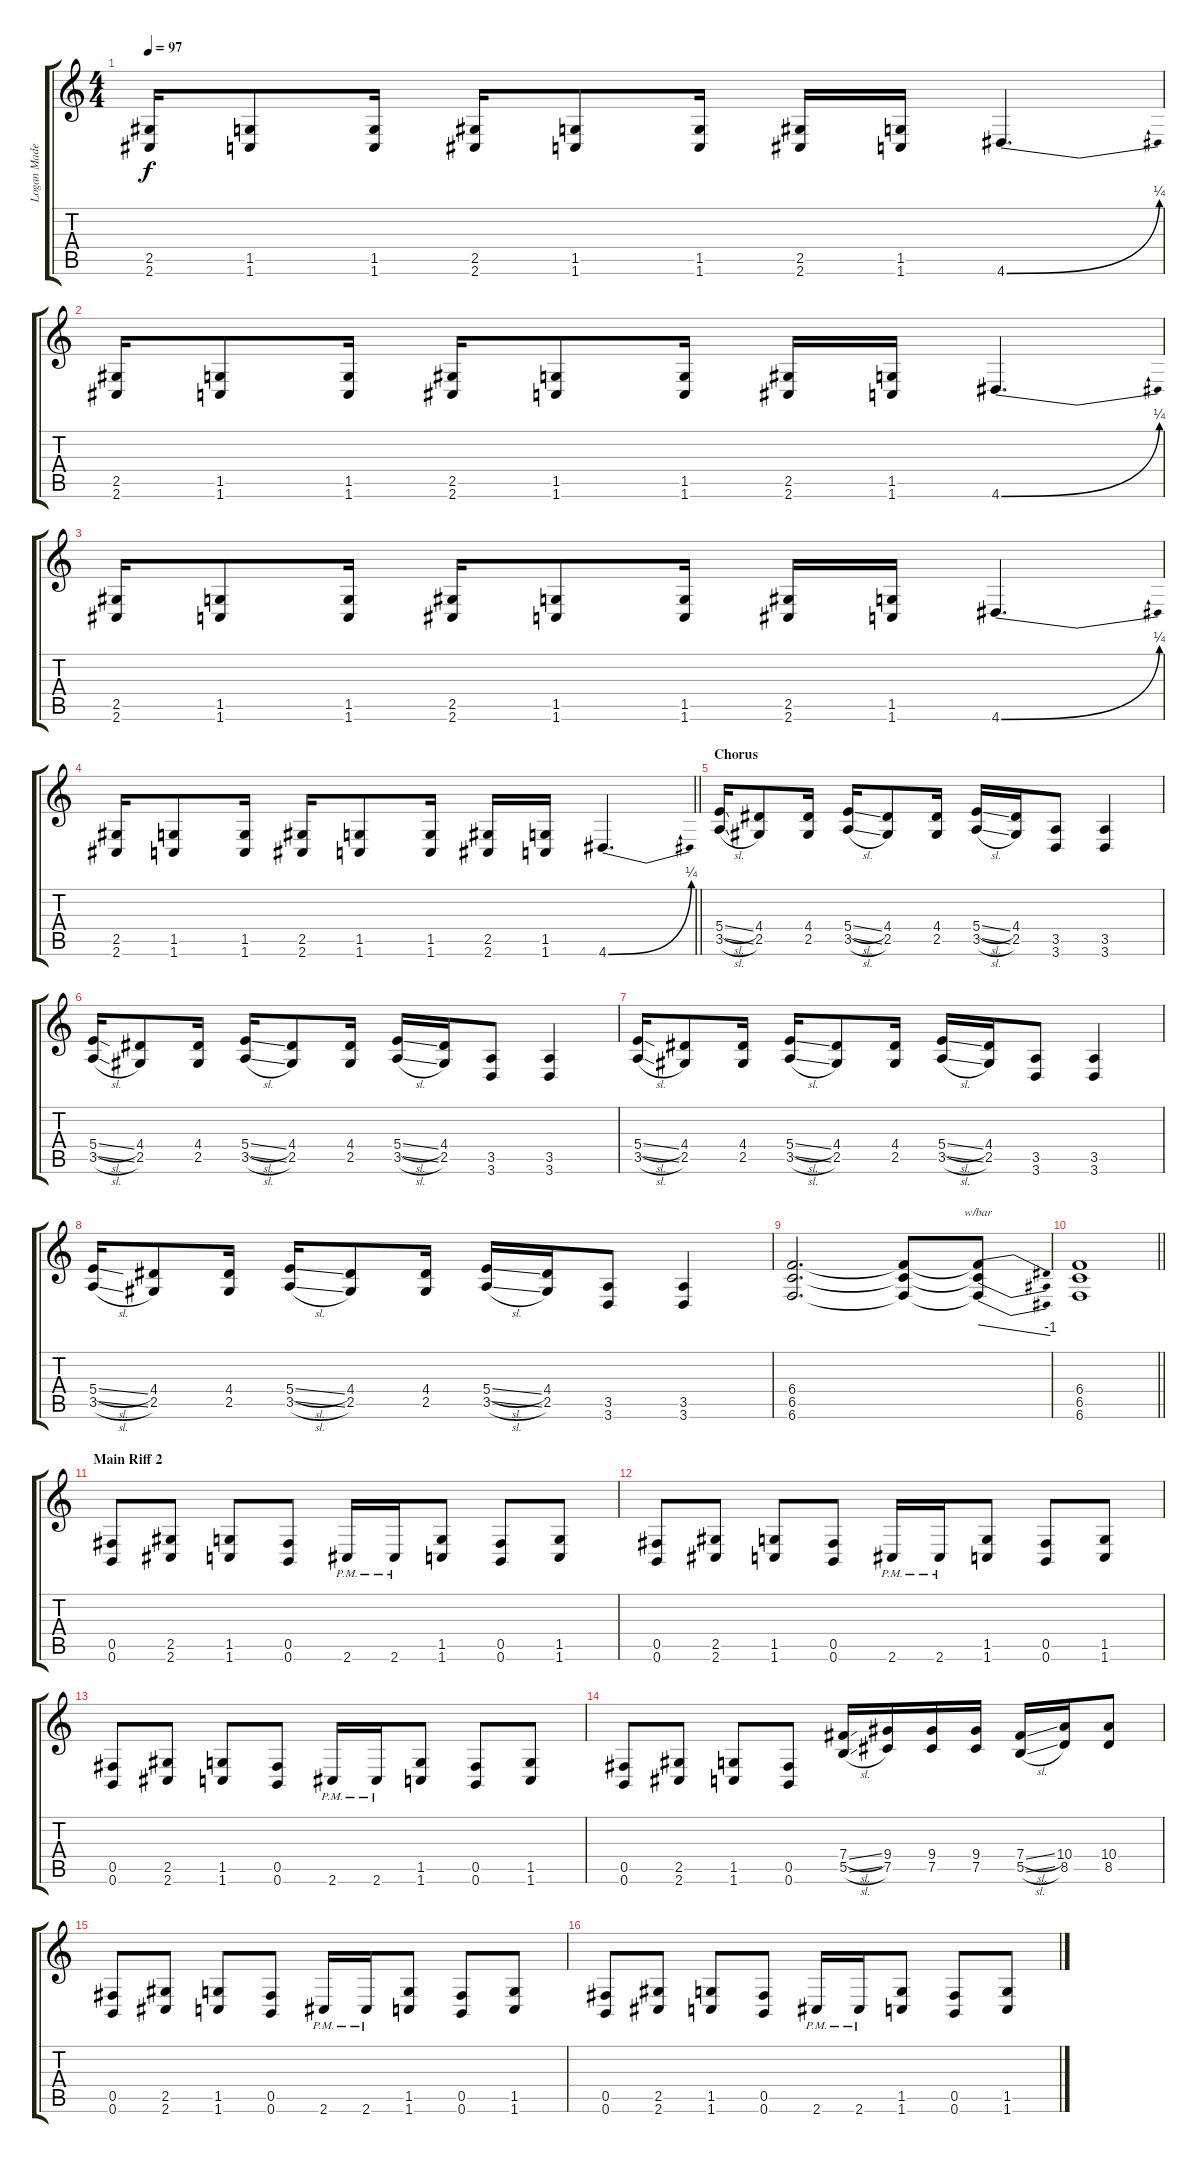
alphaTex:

\track ("Logan Mader" "Logan Made") {instrument distortionguitar}
\staff {score tabs}
\tuning (Db4 Ab3 E3 B2 Gb2 B1) {hide}
\ts (4 4)
\tempo 97
\clef g2
\ks c
(2.5 2.6).16{dy f} (1.5 1.6).8 (1.5 1.6).16 (2.5 2.6).16 (1.5 1.6).8 (1.5 1.6).16 (2.5 2.6).16 (1.5 1.6).16 4.6{be (bend 0 0 60 1)}.4{d} |
(2.5 2.6).16 (1.5 1.6).8 (1.5 1.6).16 (2.5 2.6).16 (1.5 1.6).8 (1.5 1.6).16 (2.5 2.6).16 (1.5 1.6).16 4.6{be (bend 0 0 60 1)}.4{d} |
(2.5 2.6).16 (1.5 1.6).8 (1.5 1.6).16 (2.5 2.6).16 (1.5 1.6).8 (1.5 1.6).16 (2.5 2.6).16 (1.5 1.6).16 4.6{be (bend 0 0 60 1)}.4{d} |
\barLineRight lightlight
(2.5 2.6).16 (1.5 1.6).8 (1.5 1.6).16 (2.5 2.6).16 (1.5 1.6).8 (1.5 1.6).16 (2.5 2.6).16 (1.5 1.6).16 4.6{be (bend 0 0 60 1)}.4{d} |
\section ("" "Chorus")
(5.4{sl} 3.5{sl}).16 (4.4 2.5).8 (4.4 2.5).16 (5.4{sl} 3.5{sl}).16 (4.4 2.5).8 (4.4 2.5).16 (5.4{sl} 3.5{sl}).16 (4.4 2.5).16 (3.5 3.6).8 (3.5 3.6).4 |
(5.4{sl} 3.5{sl}).16 (4.4 2.5).8 (4.4 2.5).16 (5.4{sl} 3.5{sl}).16 (4.4 2.5).8 (4.4 2.5).16 (5.4{sl} 3.5{sl}).16 (4.4 2.5).16 (3.5 3.6).8 (3.5 3.6).4 |
(5.4{sl} 3.5{sl}).16 (4.4 2.5).8 (4.4 2.5).16 (5.4{sl} 3.5{sl}).16 (4.4 2.5).8 (4.4 2.5).16 (5.4{sl} 3.5{sl}).16 (4.4 2.5).16 (3.5 3.6).8 (3.5 3.6).4 |
(5.4{sl} 3.5{sl}).16 (4.4 2.5).8 (4.4 2.5).16 (5.4{sl} 3.5{sl}).16 (4.4 2.5).8 (4.4 2.5).16 (5.4{sl} 3.5{sl}).16 (4.4 2.5).16 (3.5 3.6).8 (3.5 3.6).4 |
(6.4 6.5 6.6).2{d} (6.4{t} 6.5{t} 6.6{t}).8 (6.4{t} 6.5{t} 6.6{t}).8{tbe (dive default 0 0 60 -4)} |
\barLineRight lightlight
(6.4 6.5 6.6).1 |
\section ("" "Main Riff 2")
(0.5 0.6).8 (2.5 2.6).8 (1.5 1.6).8 (0.5 0.6).8 2.6{pm}.16 2.6{pm}.16 (1.5 1.6).8 (0.5 0.6).8 (1.5 1.6).8 |
(0.5 0.6).8 (2.5 2.6).8 (1.5 1.6).8 (0.5 0.6).8 2.6{pm}.16 2.6{pm}.16 (1.5 1.6).8 (0.5 0.6).8 (1.5 1.6).8 |
(0.5 0.6).8 (2.5 2.6).8 (1.5 1.6).8 (0.5 0.6).8 2.6{pm}.16 2.6{pm}.16 (1.5 1.6).8 (0.5 0.6).8 (1.5 1.6).8 |
(0.5 0.6).8 (2.5 2.6).8 (1.5 1.6).8 (0.5 0.6).8 (7.4{sl} 5.5{sl}).16 (9.4 7.5).16 (9.4 7.5).16 (9.4 7.5).16 (7.4{sl} 5.5{sl}).16 (10.4 8.5).16 (10.4 8.5).8 |
(0.5 0.6).8 (2.5 2.6).8 (1.5 1.6).8 (0.5 0.6).8 2.6{pm}.16 2.6{pm}.16 (1.5 1.6).8 (0.5 0.6).8 (1.5 1.6).8 |
(0.5 0.6).8 (2.5 2.6).8 (1.5 1.6).8 (0.5 0.6).8 2.6{pm}.16 2.6{pm}.16 (1.5 1.6).8 (0.5 0.6).8 (1.5 1.6).8
